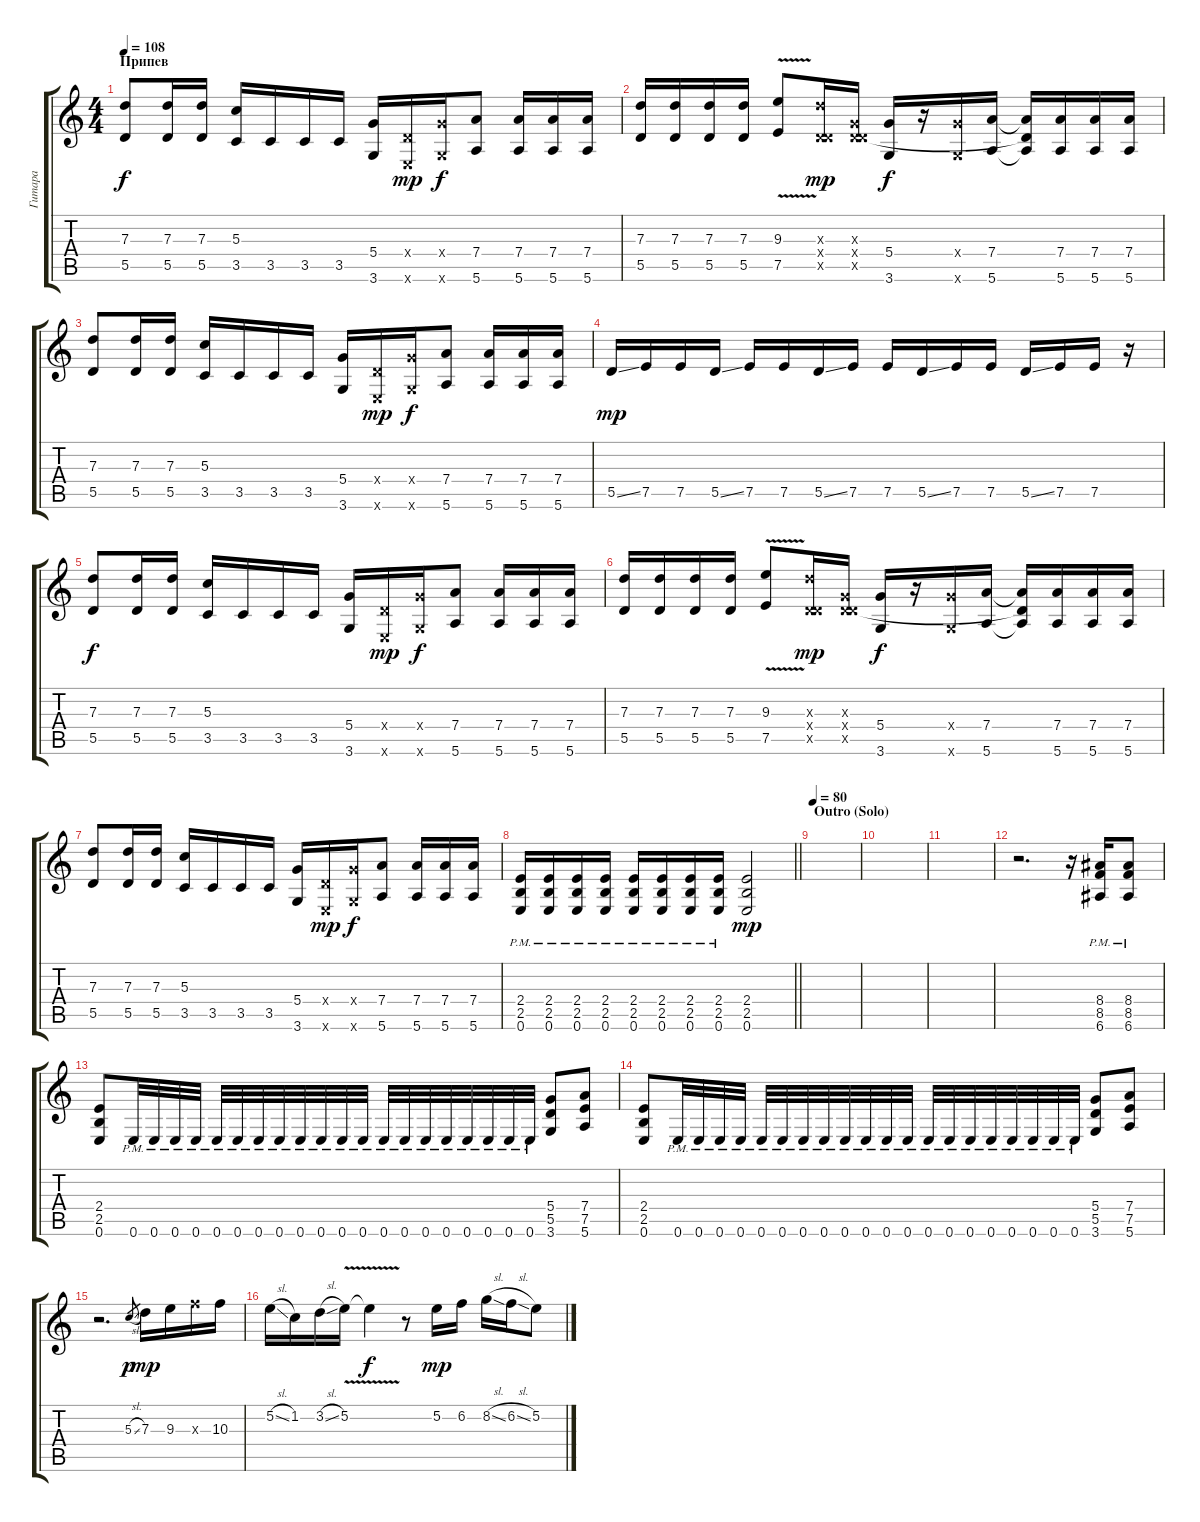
\track ("Гитара" "Гитара") {instrument overdrivenguitar}
\staff {score tabs}
\tuning (E4 B3 G3 D3 A2 E2) {hide}
\ts (4 4)
\section ("" "Припев")
\tempo 108
\clef g2
\ks c
(7.3 5.5).8{dy f} (7.3 5.5).16 (7.3 5.5).16 (5.3 3.5).16 3.5.16 3.5.16 3.5.16 (5.4 3.6).16 (0.4{x} 0.6{x}).16{dy mp} (5.4{x} 3.6{x}).16{dy f} (7.4 5.6).8 (7.4 5.6).16 (7.4 5.6).16 (7.4 5.6).16 |
(7.3 5.5).16 (7.3 5.5).16 (7.3 5.5).16 (7.3 5.5).16 (9.3{v} 7.5{v}).8 (7.3{x} 0.4{x} 5.5{x}).16{dy mp} (0.3{x} 0.4{x} 5.5{x}).16 (5.4 3.6).16{dy f} r.16 (5.4{x} 3.6{x}).16 (7.4 5.6).16 (7.4{t} 5.5{t} 5.6{t}).16 (7.4 5.6).16 (7.4 5.6).16 (7.4 5.6).16 |
(7.3 5.5).8 (7.3 5.5).16 (7.3 5.5).16 (5.3 3.5).16 3.5.16 3.5.16 3.5.16 (5.4 3.6).16 (0.4{x} 0.6{x}).16{dy mp} (5.4{x} 3.6{x}).16{dy f} (7.4 5.6).8 (7.4 5.6).16 (7.4 5.6).16 (7.4 5.6).16 |
5.5{ss}.16{dy mp} 7.5.16 7.5.16 5.5{ss}.16 7.5.16 7.5.16 5.5{ss}.16 7.5.16 7.5.16 5.5{ss}.16 7.5.16 7.5.16 5.5{ss}.16 7.5.16 7.5.16 r.16 |
(7.3 5.5).8{dy f} (7.3 5.5).16 (7.3 5.5).16 (5.3 3.5).16 3.5.16 3.5.16 3.5.16 (5.4 3.6).16 (0.4{x} 0.6{x}).16{dy mp} (5.4{x} 3.6{x}).16{dy f} (7.4 5.6).8 (7.4 5.6).16 (7.4 5.6).16 (7.4 5.6).16 |
(7.3 5.5).16 (7.3 5.5).16 (7.3 5.5).16 (7.3 5.5).16 (9.3{v} 7.5{v}).8 (7.3{x} 0.4{x} 5.5{x}).16{dy mp} (0.3{x} 0.4{x} 5.5{x}).16 (5.4 3.6).16{dy f} r.16 (5.4{x} 3.6{x}).16 (7.4 5.6).16 (7.4{t} 5.5{t} 5.6{t}).16 (7.4 5.6).16 (7.4 5.6).16 (7.4 5.6).16 |
(7.3 5.5).8 (7.3 5.5).16 (7.3 5.5).16 (5.3 3.5).16 3.5.16 3.5.16 3.5.16 (5.4 3.6).16 (0.4{x} 0.6{x}).16{dy mp} (5.4{x} 3.6{x}).16{dy f} (7.4 5.6).8 (7.4 5.6).16 (7.4 5.6).16 (7.4 5.6).16 |
\barLineRight lightlight
(2.4{pm} 2.5{pm} 0.6{pm}).16 (2.4{pm} 2.5{pm} 0.6{pm}).16 (2.4{pm} 2.5{pm} 0.6{pm}).16 (2.4{pm} 2.5{pm} 0.6{pm}).16 (2.4{pm} 2.5{pm} 0.6{pm}).16 (2.4{pm} 2.5{pm} 0.6{pm}).16 (2.4{pm} 2.5{pm} 0.6{pm}).16 (2.4{pm} 2.5{pm} 0.6{pm}).16 (2.4 2.5 0.6).2{dy mp} |
\section ("" "Outro (Solo) ")
\tempo 80
|
|
|
r.2{d} r.16 (8.4{pm} 8.5{pm} 6.6{pm}).16 (8.4{pm} 8.5{pm} 6.6{pm}).8 |
(2.4 2.5 0.6).8 0.6{pm}.32 0.6{pm}.32 0.6{pm}.32 0.6{pm}.32 0.6{pm}.32 0.6{pm}.32 0.6{pm}.32 0.6{pm}.32 0.6{pm}.32 0.6{pm}.32 0.6{pm}.32 0.6{pm}.32 0.6{pm}.32 0.6{pm}.32 0.6{pm}.32 0.6{pm}.32 0.6{pm}.32 0.6{pm}.32 0.6{pm}.32 0.6{pm}.32 (5.4 5.5 3.6).8 (7.4 7.5 5.6).8 |
(2.4 2.5 0.6).8 0.6{pm}.32 0.6{pm}.32 0.6{pm}.32 0.6{pm}.32 0.6{pm}.32 0.6{pm}.32 0.6{pm}.32 0.6{pm}.32 0.6{pm}.32 0.6{pm}.32 0.6{pm}.32 0.6{pm}.32 0.6{pm}.32 0.6{pm}.32 0.6{pm}.32 0.6{pm}.32 0.6{pm}.32 0.6{pm}.32 0.6{pm}.32 0.6{pm}.32 (5.4 5.5 3.6).8 (7.4 7.5 5.6).8 |
r.2{d} 5.3{sl}.8{gr dy p} 7.3.16{dy mp} 9.3.16 10.3{x}.16 10.3.16 |
5.2{sl}.16 1.2.16 3.2{sl}.16 5.2{v}.16 5.2{t}.4{dy f} r.8 5.2.16{dy mp} 6.2.16 8.2{sl}.16 6.2{sl}.16 5.2.8
